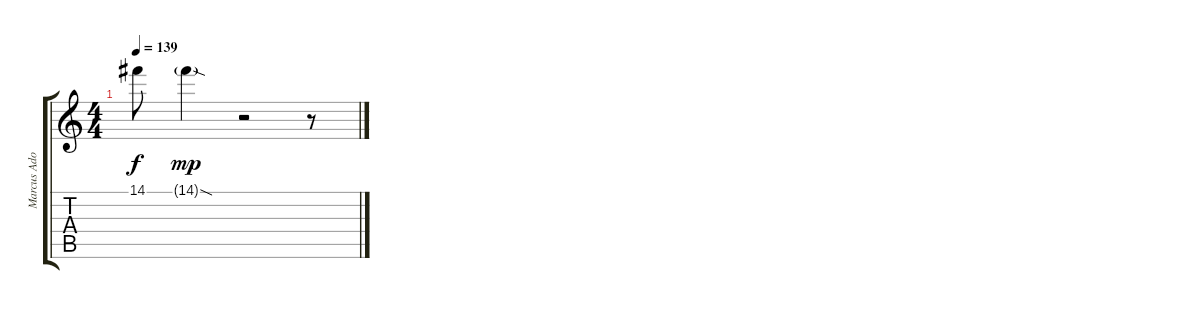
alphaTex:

\track ("Marcus Adoro(Overdub/Solo)" "Marcus Ado") {instrument overdrivenguitar}
\staff {score tabs}
\tuning (E4 B3 G3 D3 A2 E2) {hide}
\ts (4 4)
\tempo 139
\clef g2
\ks c
14.1.8{dy f} 14.1{sod g}.4{dy mp} r.2 r.8
